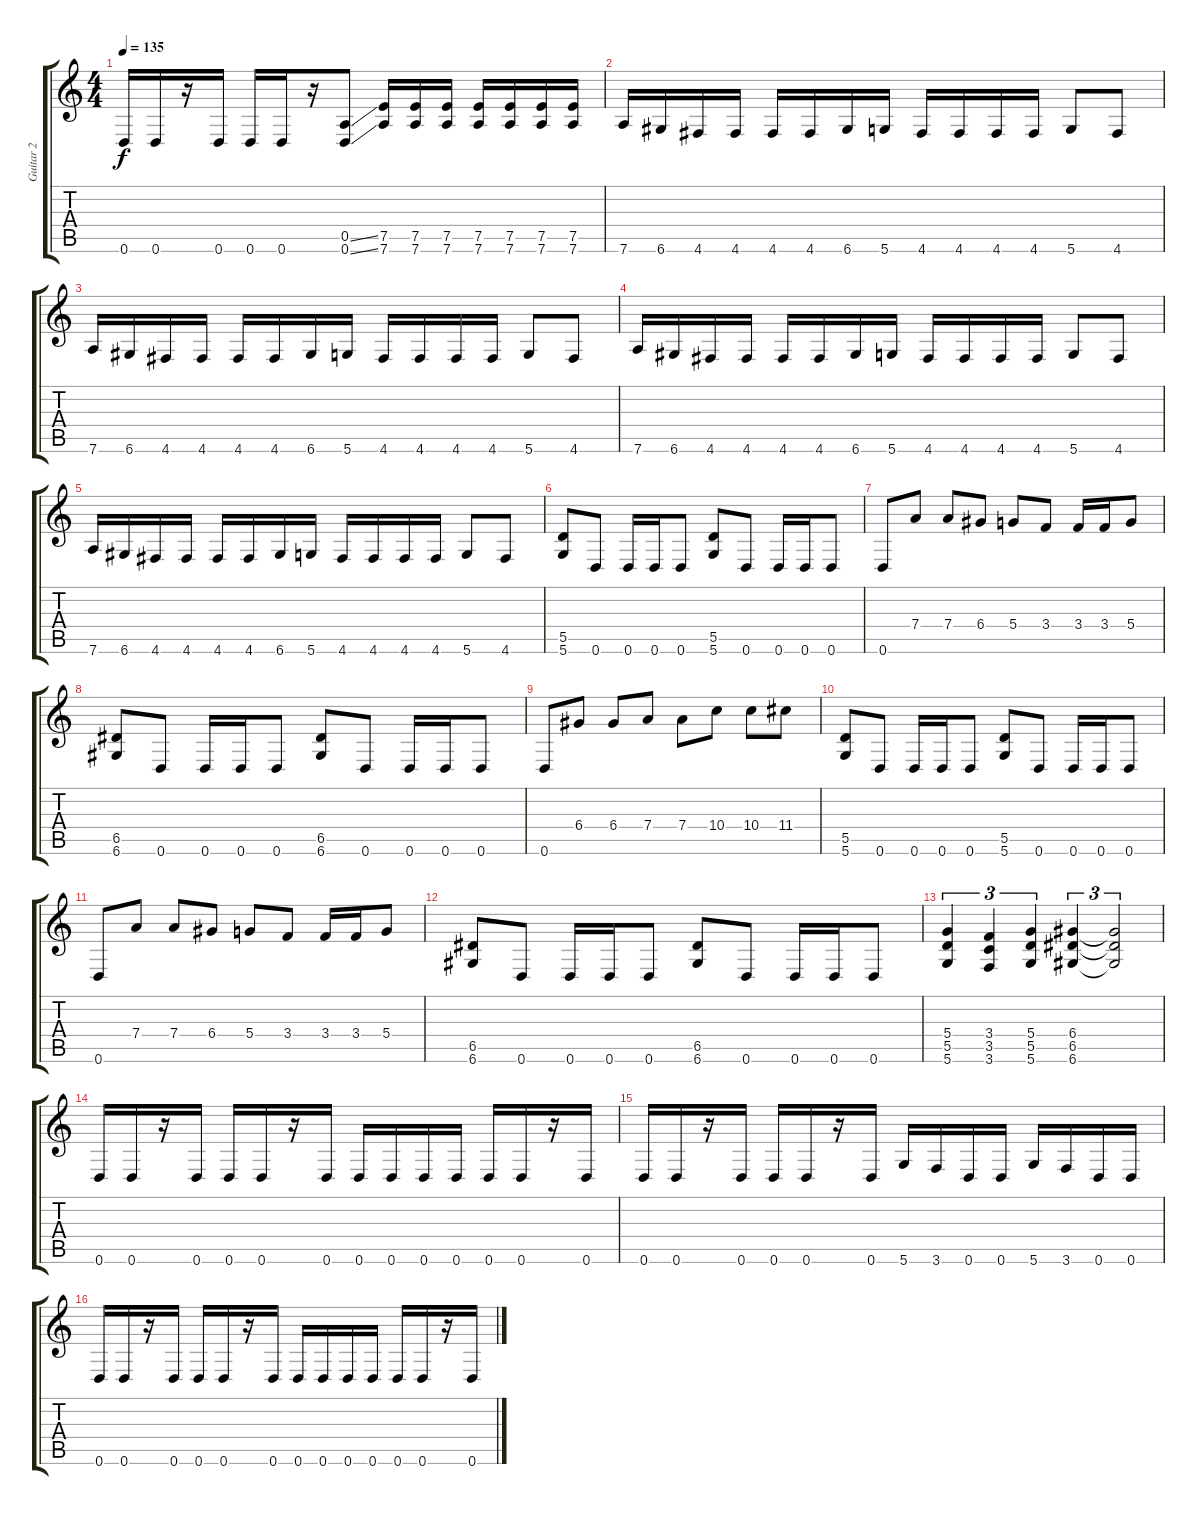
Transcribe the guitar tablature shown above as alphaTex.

\track ("Guitar 2" "Guitar 2") {instrument distortionguitar}
\staff {score tabs}
\tuning (E4 B3 G3 D3 A2 D2) {hide}
\ts (4 4)
\tempo 135
\clef g2
\ks c
0.6.16{dy f} 0.6.16 r.16 0.6.16 0.6.16 0.6.16 r.16 (0.5{ss} 0.6{ss}).8 (7.5 7.6).16 (7.5 7.6).16 (7.5 7.6).16 (7.5 7.6).16 (7.5 7.6).16 (7.5 7.6).16 (7.5 7.6).16 |
7.6.16 6.6.16 4.6.16 4.6.16 4.6.16 4.6.16 6.6.16 5.6.16 4.6.16 4.6.16 4.6.16 4.6.16 5.6.8 4.6.8 |
7.6.16 6.6.16 4.6.16 4.6.16 4.6.16 4.6.16 6.6.16 5.6.16 4.6.16 4.6.16 4.6.16 4.6.16 5.6.8 4.6.8 |
7.6.16 6.6.16 4.6.16 4.6.16 4.6.16 4.6.16 6.6.16 5.6.16 4.6.16 4.6.16 4.6.16 4.6.16 5.6.8 4.6.8 |
7.6.16 6.6.16 4.6.16 4.6.16 4.6.16 4.6.16 6.6.16 5.6.16 4.6.16 4.6.16 4.6.16 4.6.16 5.6.8 4.6.8 |
(5.5 5.6).8 0.6.8 0.6.16 0.6.16 0.6.8 (5.5 5.6).8 0.6.8 0.6.16 0.6.16 0.6.8 |
0.6.8 7.4.8 7.4.8 6.4.8 5.4.8 3.4.8 3.4.16 3.4.16 5.4.8 |
(6.5 6.6).8 0.6.8 0.6.16 0.6.16 0.6.8 (6.5 6.6).8 0.6.8 0.6.16 0.6.16 0.6.8 |
0.6.8 6.4.8 6.4.8 7.4.8 7.4.8 10.4.8 10.4.8 11.4.8 |
(5.5 5.6).8 0.6.8 0.6.16 0.6.16 0.6.8 (5.5 5.6).8 0.6.8 0.6.16 0.6.16 0.6.8 |
0.6.8 7.4.8 7.4.8 6.4.8 5.4.8 3.4.8 3.4.16 3.4.16 5.4.8 |
(6.5 6.6).8 0.6.8 0.6.16 0.6.16 0.6.8 (6.5 6.6).8 0.6.8 0.6.16 0.6.16 0.6.8 |
(5.4 5.5 5.6).4{tu (3 2)} (3.4 3.5 3.6).4{tu (3 2)} (5.4 5.5 5.6).4{tu (3 2)} (6.4 6.5 6.6).4{tu (3 2)} (6.4{t} 6.5{t} 6.6{t}).2{tu (3 2)} |
0.6.16 0.6.16 r.16 0.6.16 0.6.16 0.6.16 r.16 0.6.16 0.6.16 0.6.16 0.6.16 0.6.16 0.6.16 0.6.16 r.16 0.6.16 |
0.6.16 0.6.16 r.16 0.6.16 0.6.16 0.6.16 r.16 0.6.16 5.6.16 3.6.16 0.6.16 0.6.16 5.6.16 3.6.16 0.6.16 0.6.16 |
0.6.16 0.6.16 r.16 0.6.16 0.6.16 0.6.16 r.16 0.6.16 0.6.16 0.6.16 0.6.16 0.6.16 0.6.16 0.6.16 r.16 0.6.16
